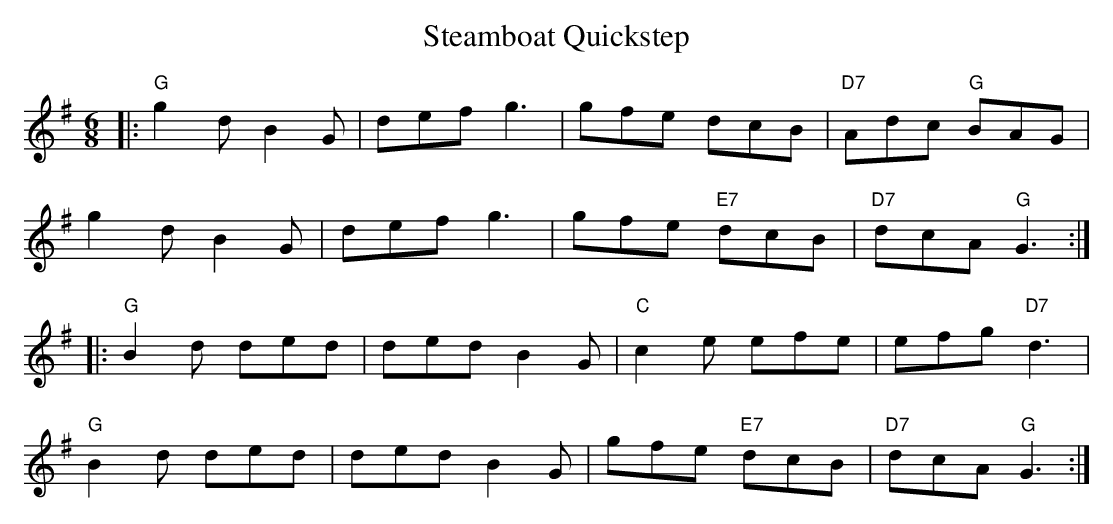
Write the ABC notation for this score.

X:1
T: Steamboat Quickstep
M: 6/8
K: G
|:\
"G"g2d B2G | def g3 | gfe     dcB | "D7"Adc "G"BAG |
   g2d B2G | def g3 | gfe "E7"dcB | "D7"dcA "G"G3 :|
|:\
"G"B2d ded | ded B2G | "C"c2e     efe |     efg "D7"d3 |
"G"B2d ded | ded B2G |    gfe "E7"dcB | "D7"dcA  "G"G3 :|
